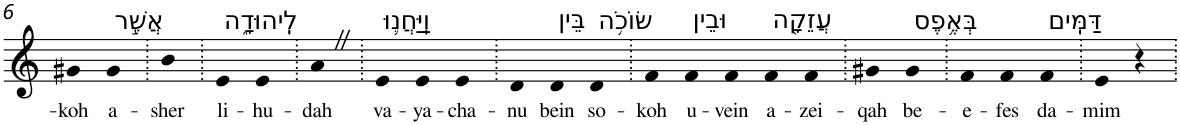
**kern	**text
*part1	*part1
*staff1	*staff1
*I"Piano	*
*I'Pno	*
!!LO:PB:g=z
*clefG2	*
*k[]	*
=6	=6
!	!LO:LY:b
4g#X	-koh
!LO:TX:a:t=אֲשֶׁ֣ר	!
!	!LO:LY:b
4g#	a-
=7.	=7.
!	!LO:LY:b
4b	-sher
=8.	=8.
!LO:TX:a:t=לִֽיהוּדָ֑ה	!
!	!LO:LY:b
4e	li-
!	!LO:LY:b
4e	-hu-
=9.	=9.
!	!LO:LY:b
4aZ	-dah
=10.	=10.
!LO:TX:a:t=וַֽיַּחֲנ֛וּ	!
!	!LO:LY:b
4e	va-
!	!LO:LY:b
4e	-ya-
!	!LO:LY:b
4e	-cha-
=11.	=11.
!	!LO:LY:b
4d	-nu
!LO:TX:a:t=בֵּין	!
!	!LO:LY:b
4d	bein
!LO:TX:a:t=שׂוֹכֹ֥ה	!
!	!LO:LY:b
4d	so-
=12.	=12.
!	!LO:LY:b
4f	-koh
!LO:TX:a:t=וּבֵין	!
!	!LO:LY:b
4f	u-
!	!LO:LY:b
4f	-vein
!LO:TX:a:t=עֲזֵקָ֖ה	!
!	!LO:LY:b
4f	a-
!	!LO:LY:b
4f	-zei-
=13.	=13.
!	!LO:LY:b
4g#X	-qah
!LO:TX:a:t=בְּאֶ֥פֶס	!
!	!LO:LY:b
4g#	be-
=14.	=14.
!	!LO:LY:b
4f	-e-
!	!LO:LY:b
4f	-fes
!LO:TX:a:t=דַּמִּֽים	!
!	!LO:LY:b
4f	da-
=15.	=15.
!	!LO:LY:b
4e	-mim
4r	.
=.	=.
*-	*-
